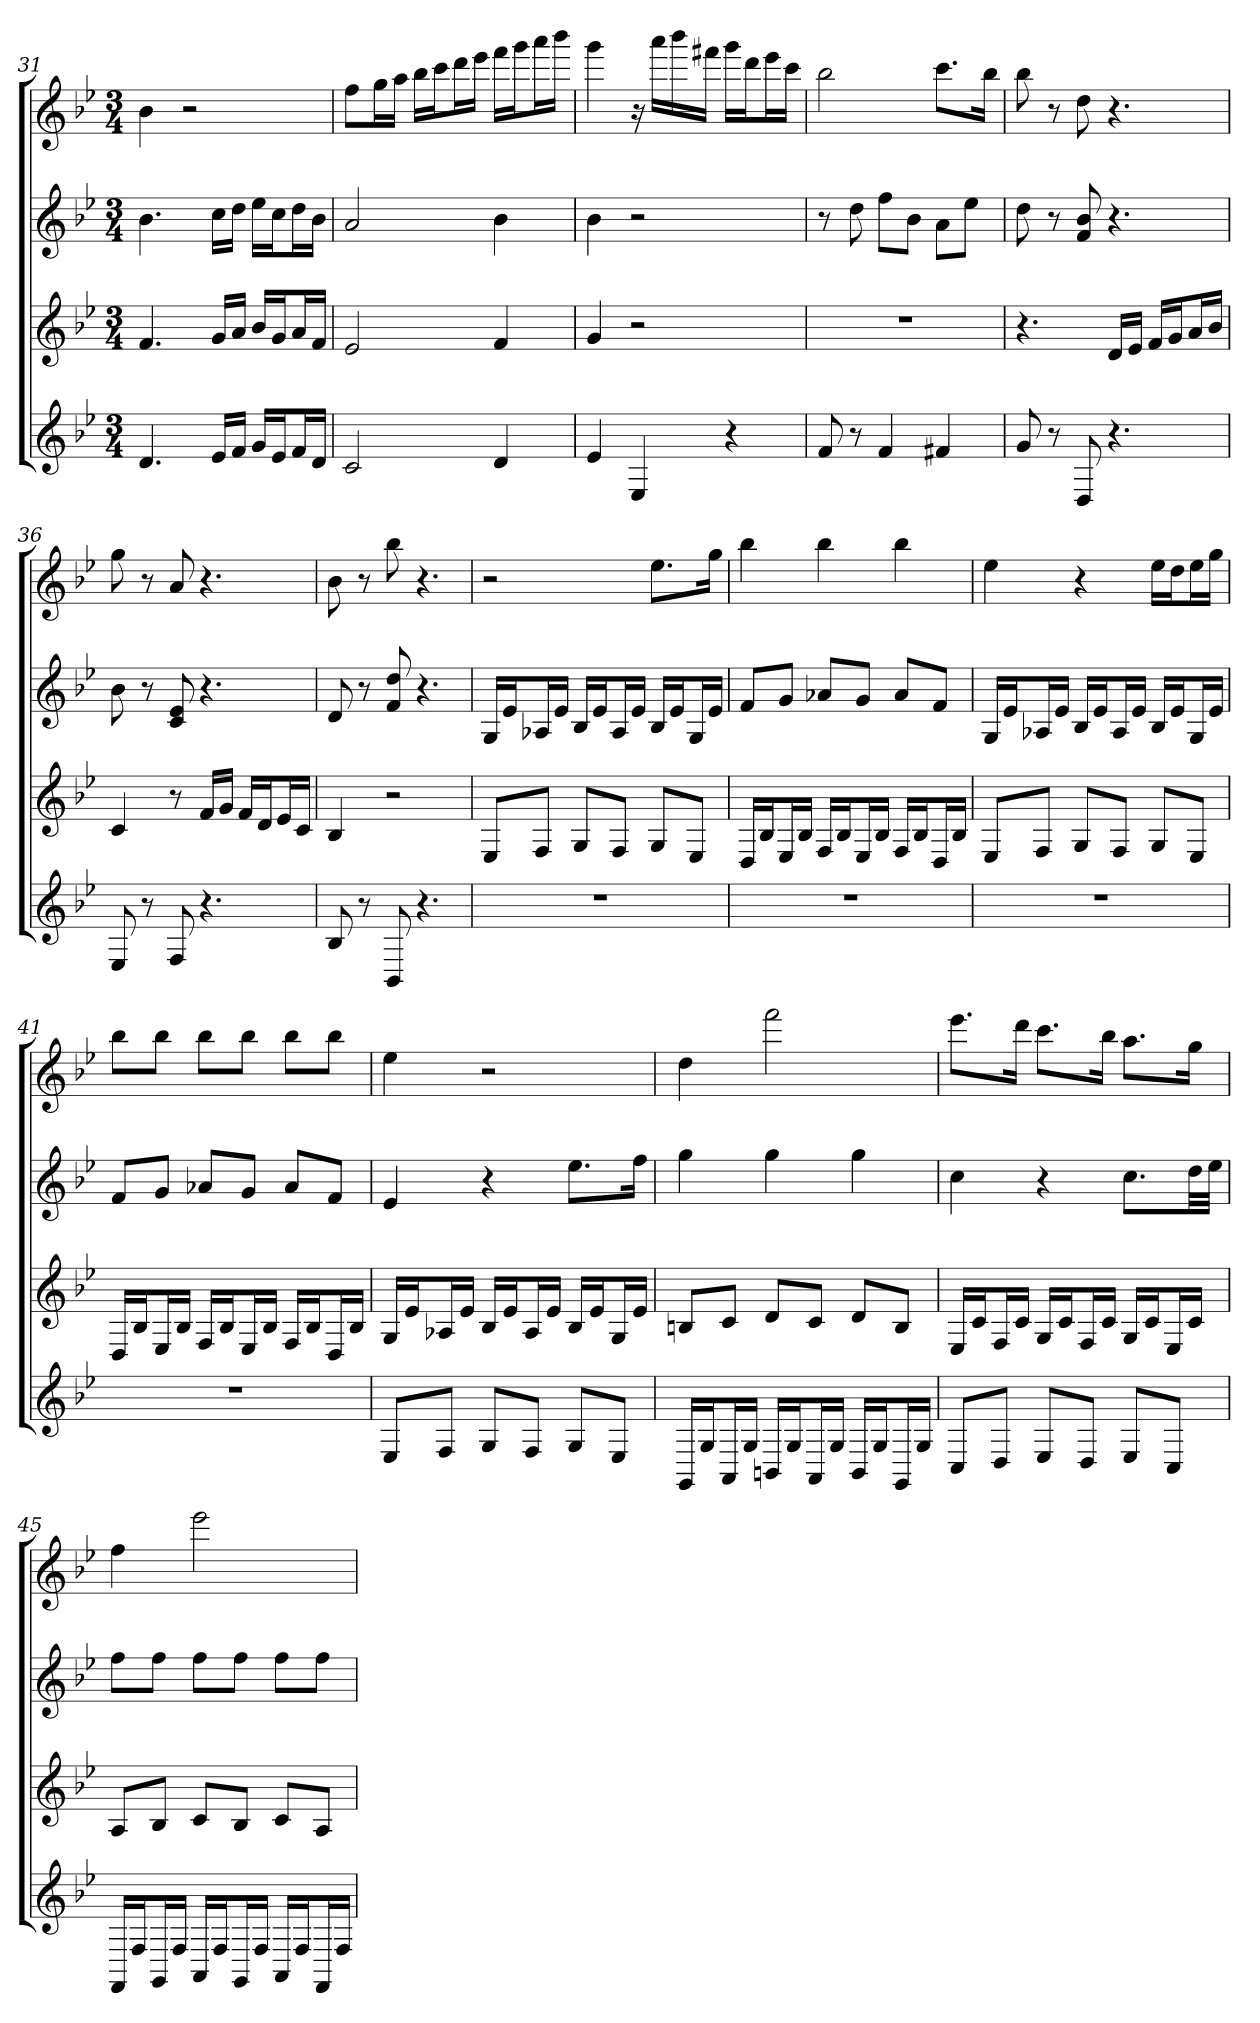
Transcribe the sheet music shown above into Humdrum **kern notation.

**kern	**kern	**kern	**kern
*part4	*part3	*part2	*part1
*staff4	*staff3	*staff2	*staff1
*k[b-e-]	*k[b-e-]	*k[b-e-]	*k[b-e-]
*B-:	*B-:	*B-:	*B-:
*M3/4	*M3/4	*M3/4	*M3/4
=31	=31	=31	=31
4.d	4.f	4.b-	4b-
.	.	.	2r
16e-LL	16gLL	16ccLL	.
16fJJ	16aJJ	16ddJJ	.
16gLL	16b-LL	16ee-LL	.
16e-J	16gJ	16ccJ	.
16fL	16aL	16ddL	.
16dJJ	16fJJ	16b-JJ	.
=32	=32	=32	=32
2c	2e-	2a	8ffL
.	.	.	16ggL
.	.	.	16aaJJ
.	.	.	16bb-LL
.	.	.	16cccJ
.	.	.	16dddL
.	.	.	16eee-JJ
4d	4f	4b-	16fffLL
.	.	.	16gggJ
.	.	.	16aaaL
.	.	.	16bbb-JJ
=33	=33	=33	=33
4e-	4g	4b-	4ggg
4E-	2r	2r	16r
.	.	.	16aaaLL
.	.	.	16bbb-
.	.	.	16fff#XJJ
4r	.	.	16gggLL
.	.	.	16dddJ
.	.	.	16eee-L
.	.	.	16cccJJ
=34	=34	=34	=34
8f	2.r	8r	2bb-
8r	.	8dd	.
4f	.	8ffL	.
.	.	8b-J	.
4f#X	.	8aL	8.cccL
.	.	8ee-J	.
.	.	.	16bb-Jk
=35	=35	=35	=35
8g	4.r	8dd	8bb-
8r	.	8r	8r
8D	.	8f 8b-	8dd
4.r	16dLL	4.r	4.r
.	16e-JJ	.	.
.	16fLL	.	.
.	16gJ	.	.
.	16aL	.	.
.	16b-JJ	.	.
=36	=36	=36	=36
8E-	4c	8b-	8gg
8r	.	8r	8r
8F	8r	8c 8e-	8a
4.r	16fLL	4.r	4.r
.	16gJJ	.	.
.	16fLL	.	.
.	16dJ	.	.
.	16e-L	.	.
.	16cJJ	.	.
=37	=37	=37	=37
8B-	4B-	8d	8b-
8r	.	8r	8r
8BB-	2r	8f 8dd	8bb-
4.r	.	4.r	4.r
=38	=38	=38	=38
2.r	8E-L	16GLL	2r
.	.	16e-J	.
.	8FJ	16A-XL	.
.	.	16e-JJ	.
.	8GL	16B-LL	.
.	.	16e-J	.
.	8FJ	16A-L	.
.	.	16e-JJ	.
.	8GL	16B-LL	8.ee-L
.	.	16e-J	.
.	8E-J	16GL	.
.	.	16e-JJ	16ggJk
=39	=39	=39	=39
2.r	16DLL	8fL	4bb-
.	16B-J	.	.
.	16E-L	8gJ	.
.	16B-JJ	.	.
.	16FLL	8a-XL	4bb-
.	16B-J	.	.
.	16E-L	8gJ	.
.	16B-JJ	.	.
.	16FLL	8a-L	4bb-
.	16B-J	.	.
.	16DL	8fJ	.
.	16B-JJ	.	.
=40	=40	=40	=40
2.r	8E-L	16GLL	4ee-
.	.	16e-J	.
.	8FJ	16A-XL	.
.	.	16e-JJ	.
.	8GL	16B-LL	4r
.	.	16e-J	.
.	8FJ	16A-L	.
.	.	16e-JJ	.
.	8GL	16B-LL	16ee-LL
.	.	16e-J	16ddJ
.	8E-J	16GL	16ee-L
.	.	16e-JJ	16ggJJ
=41	=41	=41	=41
2.r	16DLL	8fL	8bb-L
.	16B-J	.	.
.	16E-L	8gJ	8bb-J
.	16B-JJ	.	.
.	16FLL	8a-XL	8bb-L
.	16B-J	.	.
.	16E-L	8gJ	8bb-J
.	16B-JJ	.	.
.	16FLL	8a-L	8bb-L
.	16B-J	.	.
.	16DL	8fJ	8bb-J
.	16B-JJ	.	.
=42	=42	=42	=42
8E-L	16GLL	4e-	4ee-
.	16e-J	.	.
8FJ	16A-XL	.	.
.	16e-JJ	.	.
8GL	16B-LL	4r	2r
.	16e-J	.	.
8FJ	16A-L	.	.
.	16e-JJ	.	.
8GL	16B-LL	8.ee-L	.
.	16e-J	.	.
8E-J	16GL	.	.
.	16e-JJ	16ffJk	.
=43	=43	=43	=43
16GGLL	8BnL	4gg	4dd
16GJ	.	.	.
16AAL	8cJ	.	.
16GJJ	.	.	.
16BBnLL	8dL	4gg	2fff
16GJ	.	.	.
16AAL	8cJ	.	.
16GJJ	.	.	.
16BBLL	8dL	4gg	.
16GJ	.	.	.
16GGL	8BJ	.	.
16GJJ	.	.	.
=44	=44	=44	=44
8CL	16E-LL	4cc	8.eee-L
.	16cJ	.	.
8DJ	16FL	.	.
.	16cJJ	.	16dddJk
8E-L	16GLL	4r	8.cccL
.	16cJ	.	.
8DJ	16FL	.	.
.	16cJJ	.	16bb-Jk
8E-L	16GLL	8.ccL	8.aaL
.	16cJ	.	.
8CJ	16E-L	.	.
.	16cJJ	32ddLL	16ggJk
.	.	32ee-JJJ	.
=45	=45	=45	=45
16FFLL	8AL	8ffL	4ff
16FJ	.	.	.
16GGL	8B-J	8ffJ	.
16FJJ	.	.	.
16AALL	8cL	8ffL	2eee-
16FJ	.	.	.
16GGL	8B-J	8ffJ	.
16FJJ	.	.	.
16AALL	8cL	8ffL	.
16FJ	.	.	.
16FFL	8AJ	8ffJ	.
16FJJ	.	.	.
=	=	=	=
*-	*-	*-	*-
